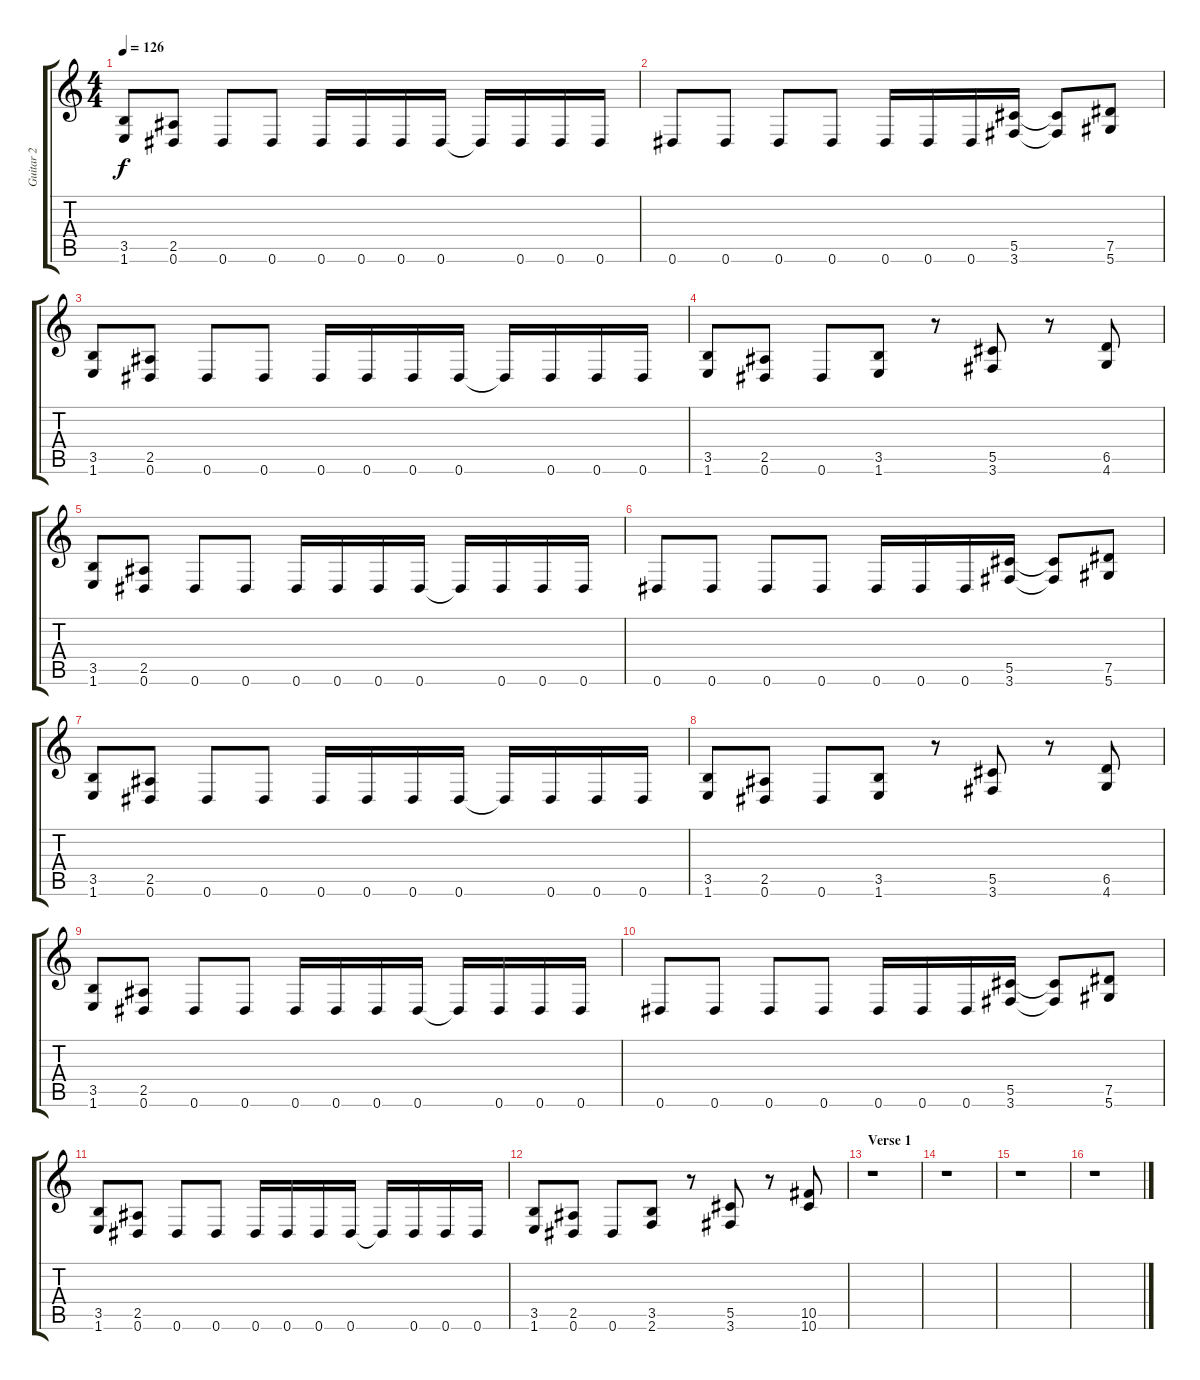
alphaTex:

\track ("Guitar 2" "Guitar 2") {instrument distortionguitar}
\staff {score tabs}
\tuning (Eb4 Bb3 Gb3 Db3 Ab2 Eb2) {hide}
\ts (4 4)
\tempo 126
\clef g2
\ks c
(3.5 1.6).8{dy f} (2.5 0.6).8 0.6.8 0.6.8 0.6.16 0.6.16 0.6.16 0.6.16 0.6{t}.16 0.6.16 0.6.16 0.6.16 |
0.6.8 0.6.8 0.6.8 0.6.8 0.6.16 0.6.16 0.6.16 (5.5 3.6).16 (5.5{t} 3.6{t}).8 (7.5 5.6).8 |
(3.5 1.6).8 (2.5 0.6).8 0.6.8 0.6.8 0.6.16 0.6.16 0.6.16 0.6.16 0.6{t}.16 0.6.16 0.6.16 0.6.16 |
(3.5 1.6).8 (2.5 0.6).8 0.6.8 (3.5 1.6).8 r.8 (5.5 3.6).8 r.8 (6.5 4.6).8 |
(3.5 1.6).8 (2.5 0.6).8 0.6.8 0.6.8 0.6.16 0.6.16 0.6.16 0.6.16 0.6{t}.16 0.6.16 0.6.16 0.6.16 |
0.6.8 0.6.8 0.6.8 0.6.8 0.6.16 0.6.16 0.6.16 (5.5 3.6).16 (5.5{t} 3.6{t}).8 (7.5 5.6).8 |
(3.5 1.6).8 (2.5 0.6).8 0.6.8 0.6.8 0.6.16 0.6.16 0.6.16 0.6.16 0.6{t}.16 0.6.16 0.6.16 0.6.16 |
(3.5 1.6).8 (2.5 0.6).8 0.6.8 (3.5 1.6).8 r.8 (5.5 3.6).8 r.8 (6.5 4.6).8 |
(3.5 1.6).8 (2.5 0.6).8 0.6.8 0.6.8 0.6.16 0.6.16 0.6.16 0.6.16 0.6{t}.16 0.6.16 0.6.16 0.6.16 |
0.6.8 0.6.8 0.6.8 0.6.8 0.6.16 0.6.16 0.6.16 (5.5 3.6).16 (5.5{t} 3.6{t}).8 (7.5 5.6).8 |
(3.5 1.6).8 (2.5 0.6).8 0.6.8 0.6.8 0.6.16 0.6.16 0.6.16 0.6.16 0.6{t}.16 0.6.16 0.6.16 0.6.16 |
(3.5 1.6).8 (2.5 0.6).8 0.6.8 (3.5 2.6).8 r.8 (5.5 3.6).8 r.8 (10.5 10.6).8 |
\section ("" "Verse 1")
r.1 |
r.1 |
r.1 |
r.1
